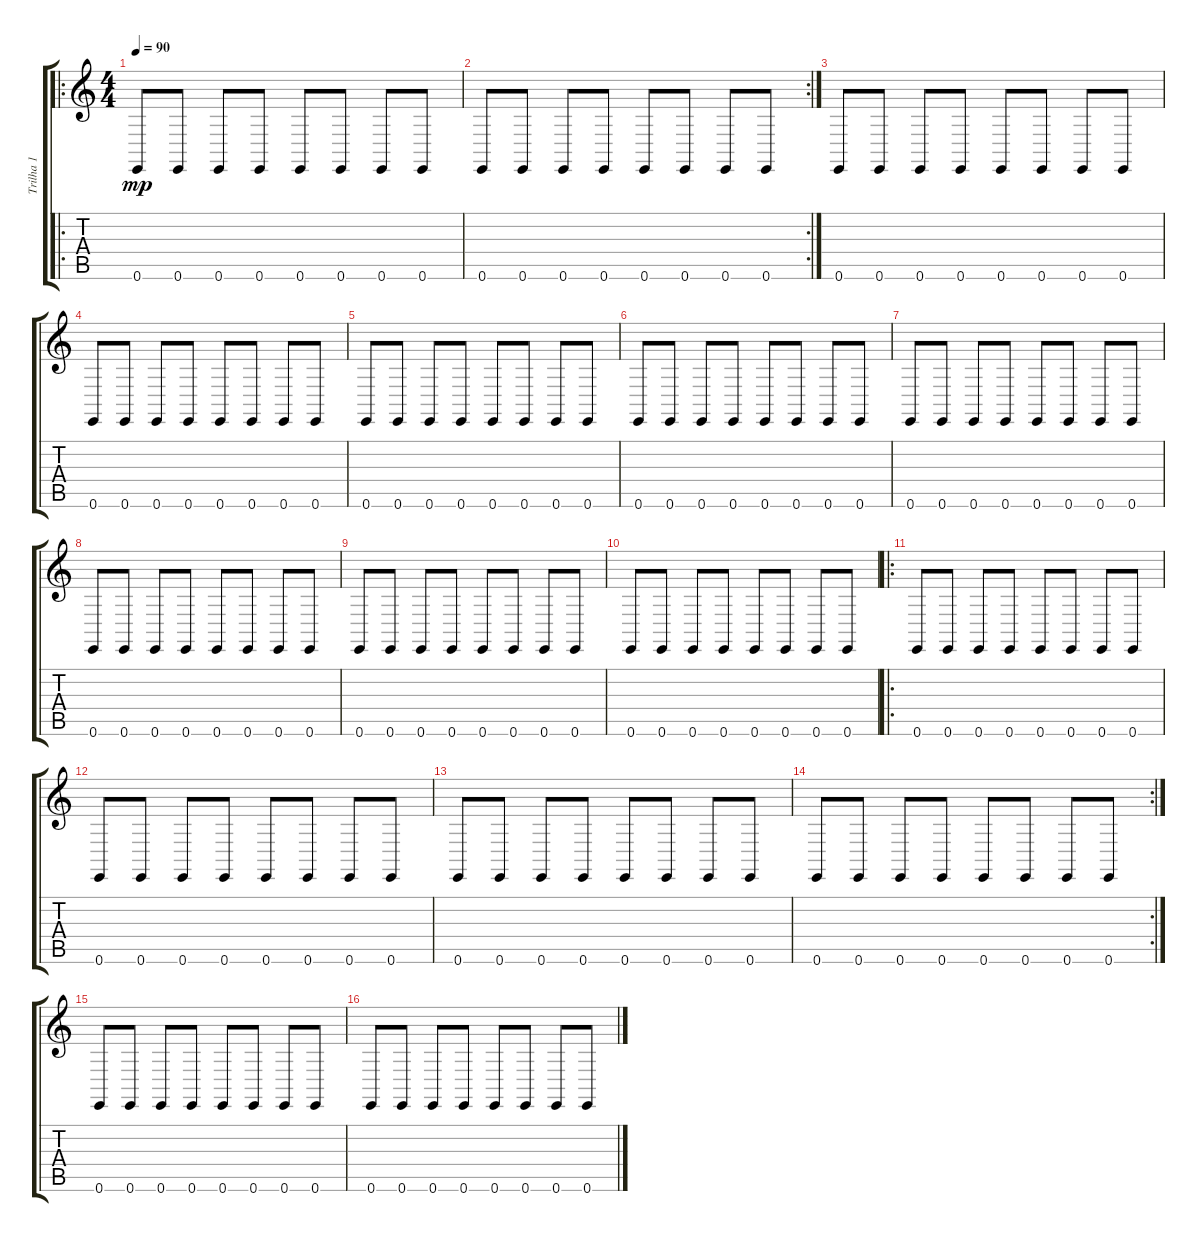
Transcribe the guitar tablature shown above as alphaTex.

\track ("Trilha 1" "Trilha 1") {instrument timpani}
\staff {score tabs}
\tuning (E4 B3 G3 D3 A2 E2) {hide}
\ro
\ts (4 4)
\tempo 90
\clef g2
\ks c
0.6.8{dy mp instrument timpani} 0.6.8 0.6.8 0.6.8 0.6.8 0.6.8 0.6.8 0.6.8 |
\rc 2
0.6.8 0.6.8 0.6.8 0.6.8 0.6.8 0.6.8 0.6.8 0.6.8 |
0.6.8 0.6.8 0.6.8 0.6.8 0.6.8 0.6.8 0.6.8 0.6.8 |
0.6.8 0.6.8 0.6.8 0.6.8 0.6.8 0.6.8 0.6.8 0.6.8 |
0.6.8 0.6.8 0.6.8 0.6.8 0.6.8 0.6.8 0.6.8 0.6.8 |
0.6.8 0.6.8 0.6.8 0.6.8 0.6.8 0.6.8 0.6.8 0.6.8 |
0.6.8 0.6.8 0.6.8 0.6.8 0.6.8 0.6.8 0.6.8 0.6.8 |
0.6.8 0.6.8 0.6.8 0.6.8 0.6.8 0.6.8 0.6.8 0.6.8 |
0.6.8 0.6.8 0.6.8 0.6.8 0.6.8 0.6.8 0.6.8 0.6.8 |
0.6.8 0.6.8 0.6.8 0.6.8 0.6.8 0.6.8 0.6.8 0.6.8 |
\ro
0.6.8 0.6.8 0.6.8 0.6.8 0.6.8 0.6.8 0.6.8 0.6.8 |
0.6.8 0.6.8 0.6.8 0.6.8 0.6.8 0.6.8 0.6.8 0.6.8 |
0.6.8 0.6.8 0.6.8 0.6.8 0.6.8 0.6.8 0.6.8 0.6.8 |
\rc 2
0.6.8 0.6.8 0.6.8 0.6.8 0.6.8 0.6.8 0.6.8 0.6.8 |
0.6.8 0.6.8 0.6.8 0.6.8 0.6.8 0.6.8 0.6.8 0.6.8 |
0.6.8 0.6.8 0.6.8 0.6.8 0.6.8 0.6.8 0.6.8 0.6.8
